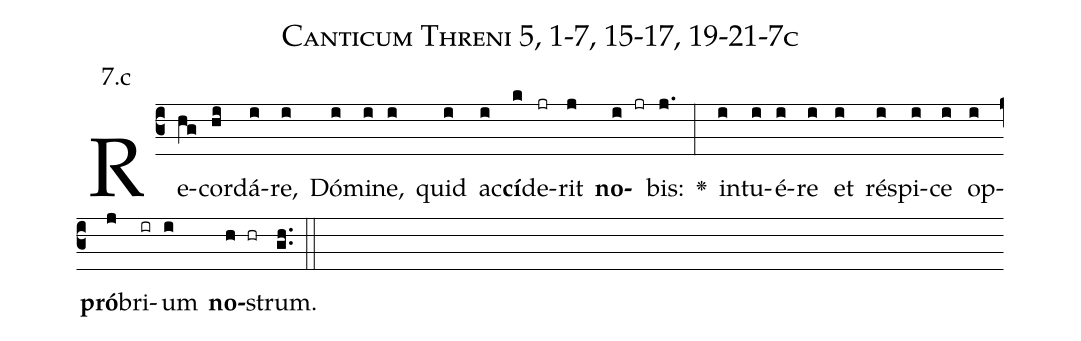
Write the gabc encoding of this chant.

name: Canticum Threni 5, 1-7, 15-17, 19-21-7c;
annotation: 7.c;
%%
(c3)Re(hg)cor(hi)dá(i)re,(i) Dó(i)mi(i)ne,(i) quid(i) ac(i)<b>cí</b>(k)de(jr)rit(j) <b>no</b>(i jr)bis:(j.) <v>\greheightstar</v>(:) in(i)tu(i)é(i)re(i) et(i) ré(i)spi(i)ce(i) op(i)<b>pró</b>(j)bri(ir)um(i) <b>no</b>(h hr)strum.(gh..) (::)


%E(i) u(i) o(j) u(i) a(h) e.(gh..) (::)
